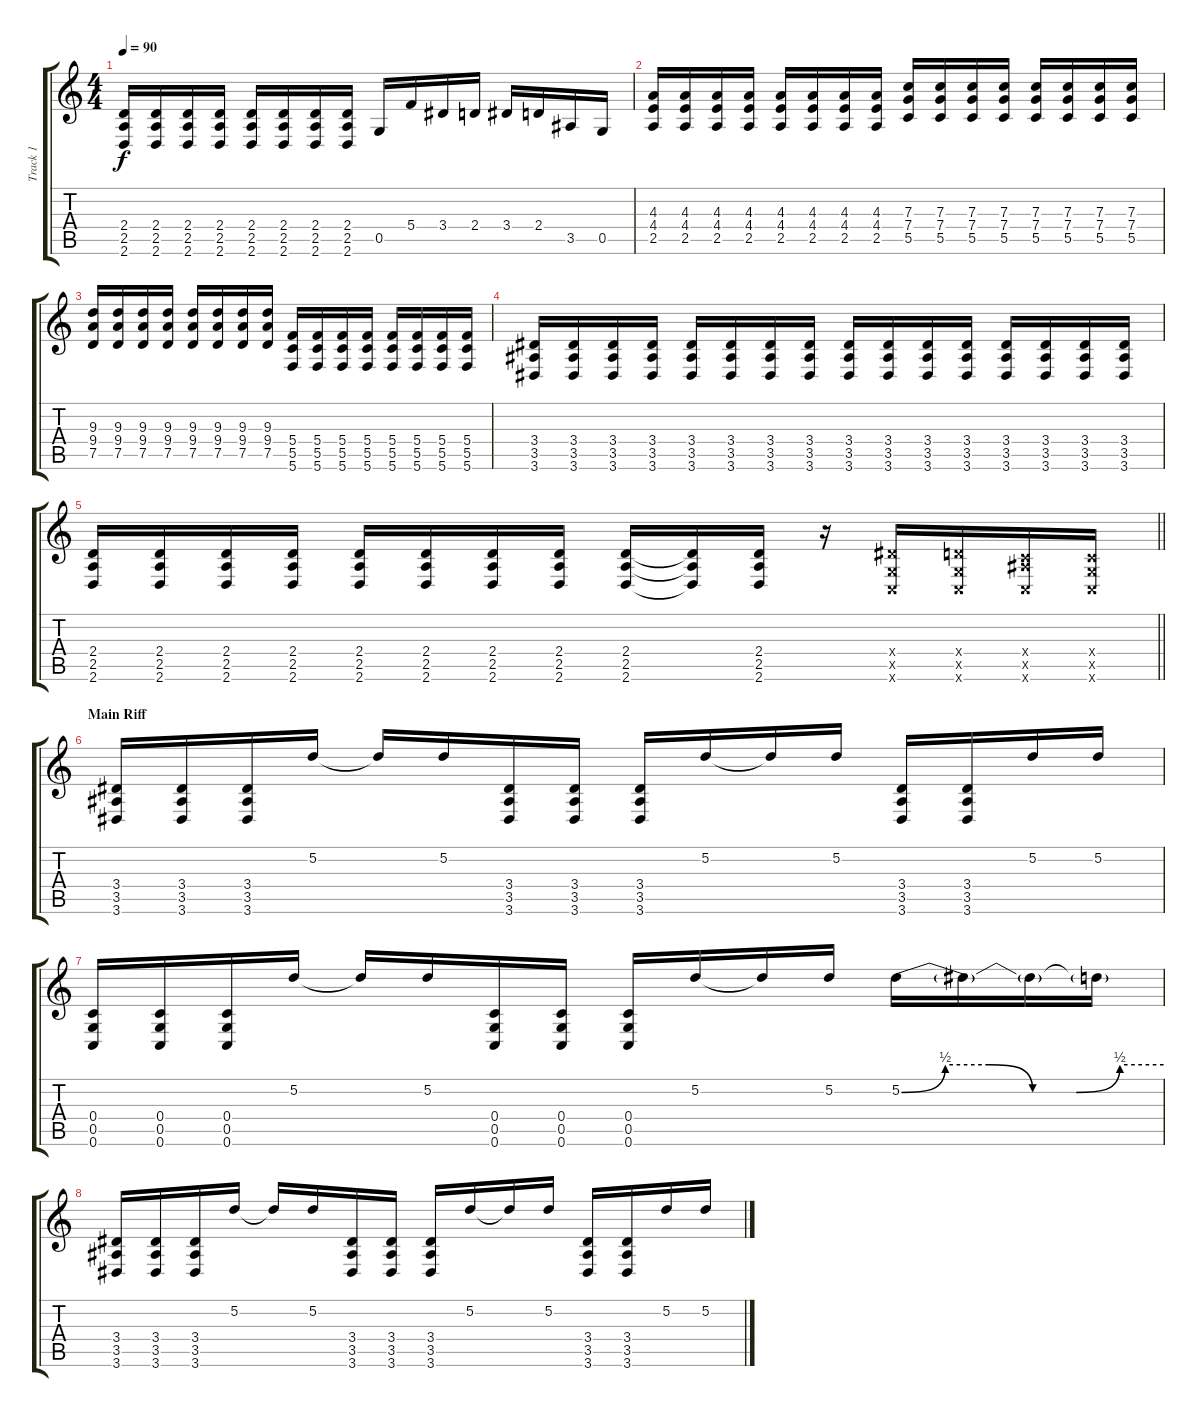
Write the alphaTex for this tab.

\track ("Track 1" "Track 1") {instrument distortionguitar}
\staff {score tabs}
\tuning (D4 A3 F3 C3 G2 C2) {hide}
\ts (4 4)
\tempo 90
\clef g2
\ks c
(2.4 2.5 2.6).16{dy f} (2.4 2.5 2.6).16 (2.4 2.5 2.6).16 (2.4 2.5 2.6).16 (2.4 2.5 2.6).16 (2.4 2.5 2.6).16 (2.4 2.5 2.6).16 (2.4 2.5 2.6).16 0.5.16 5.4.16 3.4.16 2.4.16 3.4.16 2.4.16 3.5.16 0.5.16 |
(4.3 4.4 2.5).16 (4.3 4.4 2.5).16 (4.3 4.4 2.5).16 (4.3 4.4 2.5).16 (4.3 4.4 2.5).16 (4.3 4.4 2.5).16 (4.3 4.4 2.5).16 (4.3 4.4 2.5).16 (7.3 7.4 5.5).16 (7.3 7.4 5.5).16 (7.3 7.4 5.5).16 (7.3 7.4 5.5).16 (7.3 7.4 5.5).16 (7.3 7.4 5.5).16 (7.3 7.4 5.5).16 (7.3 7.4 5.5).16 |
(9.3 9.4 7.5).16 (9.3 9.4 7.5).16 (9.3 9.4 7.5).16 (9.3 9.4 7.5).16 (9.3 9.4 7.5).16 (9.3 9.4 7.5).16 (9.3 9.4 7.5).16 (9.3 9.4 7.5).16 (5.4 5.5 5.6).16 (5.4 5.5 5.6).16 (5.4 5.5 5.6).16 (5.4 5.5 5.6).16 (5.4 5.5 5.6).16 (5.4 5.5 5.6).16 (5.4 5.5 5.6).16 (5.4 5.5 5.6).16 |
(3.4 3.5 3.6).16 (3.4 3.5 3.6).16 (3.4 3.5 3.6).16 (3.4 3.5 3.6).16 (3.4 3.5 3.6).16 (3.4 3.5 3.6).16 (3.4 3.5 3.6).16 (3.4 3.5 3.6).16 (3.4 3.5 3.6).16 (3.4 3.5 3.6).16 (3.4 3.5 3.6).16 (3.4 3.5 3.6).16 (3.4 3.5 3.6).16 (3.4 3.5 3.6).16 (3.4 3.5 3.6).16 (3.4 3.5 3.6).16 |
\barLineRight lightlight
(2.4 2.5 2.6).16 (2.4 2.5 2.6).16 (2.4 2.5 2.6).16 (2.4 2.5 2.6).16 (2.4 2.5 2.6).16 (2.4 2.5 2.6).16 (2.4 2.5 2.6).16 (2.4 2.5 2.6).16 (2.4 2.5 2.6).16 (2.4{t} 2.5{t} 2.6{t}).16 (2.4 2.5 2.6).16 r.16 (3.4{x} 0.5{x} 0.6{x}).16 (2.4{x} 0.5{x} 0.6{x}).16 (0.4{x} 3.5{x} 0.6{x}).16 (0.4{x} 0.5{x} 0.6{x}).16 |
\section ("" "Main Riff")
(3.4 3.5 3.6).16 (3.4 3.5 3.6).16 (3.4 3.5 3.6).16 5.2.16 5.2{t}.16 5.2.16 (3.4 3.5 3.6).16 (3.4 3.5 3.6).16 (3.4 3.5 3.6).16 5.2.16 5.2{t}.16 5.2.16 (3.4 3.5 3.6).16 (3.4 3.5 3.6).16 5.2.16 5.2.16 |
(0.4 0.5 0.6).16 (0.4 0.5 0.6).16 (0.4 0.5 0.6).16 5.2.16 5.2{t}.16 5.2.16 (0.4 0.5 0.6).16 (0.4 0.5 0.6).16 (0.4 0.5 0.6).16 5.2.16 5.2{t}.16 5.2.16 5.2{be (custom 0 0 10 2 20 2 30 0 40 0 50 2 60 2)}.16 5.2{t}.16 5.2{t}.16 5.2{t}.16 |
(3.4 3.5 3.6).16 (3.4 3.5 3.6).16 (3.4 3.5 3.6).16 5.2.16 5.2{t}.16 5.2.16 (3.4 3.5 3.6).16 (3.4 3.5 3.6).16 (3.4 3.5 3.6).16 5.2.16 5.2{t}.16 5.2.16 (3.4 3.5 3.6).16 (3.4 3.5 3.6).16 5.2.16 5.2.16
